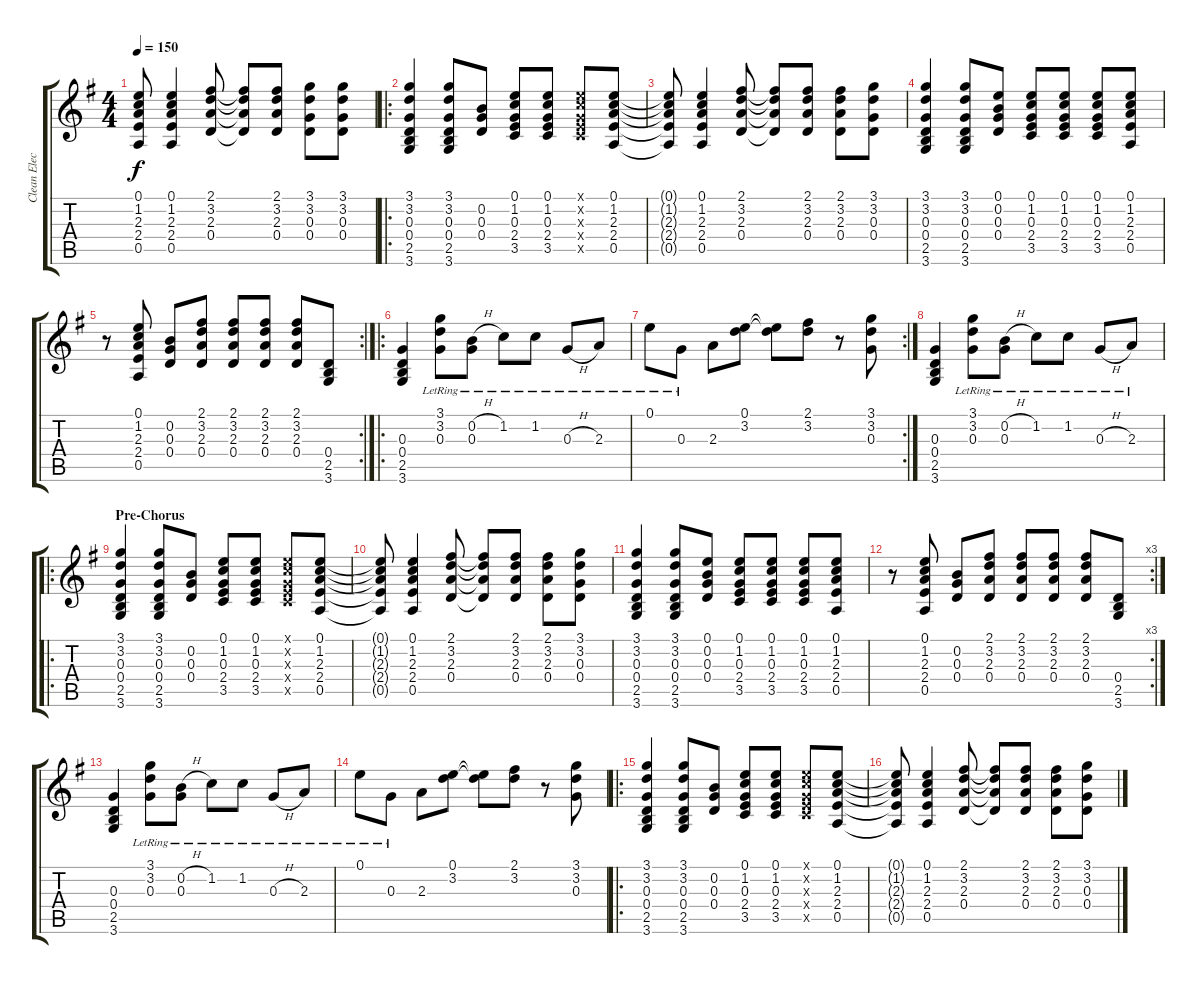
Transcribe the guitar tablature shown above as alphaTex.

\track ("Clean Electric w/ warm Tone" "Clean Elec") {instrument electricguitarjazz}
\staff {score tabs}
\tuning (E4 B3 G3 D3 A2 E2) {hide}
\ts (4 4)
\tempo 150
\clef g2
\ks g
(0.1{t} 1.2{t} 2.3{t} 2.4{t} 0.5{t}).8{dy f} (0.1 1.2 2.3 2.4 0.5).4 (2.1 3.2 2.3 0.4).8 (2.1{t} 3.2{t} 2.3{t} 0.4{t}).8 (2.1 3.2 2.3 0.4).8 (3.1 3.2 0.3 0.4).8 (3.1 3.2 0.3 0.4).8 |
\ro
(3.1 3.2 0.3 0.4 2.5 3.6).4 (3.1 3.2 0.3 0.4 2.5 3.6).8 (0.2 0.3 0.4).8 (0.1 1.2 0.3 2.4 3.5).8 (0.1 1.2 0.3 2.4 3.5).8 (0.1{x} 1.2{x} 0.3{x} 2.4{x} 3.5{x}).8 (0.1 1.2 2.3 2.4 0.5).8 |
(0.1{t} 1.2{t} 2.3{t} 2.4{t} 0.5{t}).8 (0.1 1.2 2.3 2.4 0.5).4 (2.1 3.2 2.3 0.4).8 (2.1{t} 3.2{t} 2.3{t} 0.4{t}).8 (2.1 3.2 2.3 0.4).8 (2.1 3.2 2.3 0.4).8 (3.1 3.2 0.3 0.4).8 |
(3.1 3.2 0.3 0.4 2.5 3.6).4 (3.1 3.2 0.3 0.4 2.5 3.6).8 (0.1 0.2 0.3 0.4).8 (0.1 1.2 0.3 2.4 3.5).8 (0.1 1.2 0.3 2.4 3.5).8 (0.1 1.2 0.3 2.4 3.5).8 (0.1 1.2 2.3 2.4 0.5).8 |
\rc 2
r.8 (0.1 1.2 2.3 2.4 0.5).8 (0.2 0.3 0.4).8 (2.1 3.2 2.3 0.4).8 (2.1 3.2 2.3 0.4).8 (2.1 3.2 2.3 0.4).8 (2.1 3.2 2.3 0.4).8 (0.4 2.5 3.6).8 |
\ro
(0.3 0.4 2.5 3.6).4 (3.1{lr} 3.2{lr} 0.3{lr}).8 (0.2{h lr} 0.3{lr}).8 1.2{lr}.8 1.2{lr}.8 0.3{h lr}.8 2.3{lr}.8 |
\rc 2
0.1{lr}.8 0.3{lr}.8 2.3.8 (0.1 3.2).8 (0.1{t} 3.2{t}).8 (2.1 3.2).8 r.8 (3.1 3.2 0.3).8 |
(0.3 0.4 2.5 3.6).4 (3.1{lr} 3.2{lr} 0.3{lr}).8 (0.2{h lr} 0.3{lr}).8 1.2{lr}.8 1.2{lr}.8 0.3{h lr}.8 2.3{lr}.8 |
\ro
\section ("" "Pre-Chorus")
(3.1 3.2 0.3 0.4 2.5 3.6).4 (3.1 3.2 0.3 0.4 2.5 3.6).8 (0.2 0.3 0.4).8 (0.1 1.2 0.3 2.4 3.5).8 (0.1 1.2 0.3 2.4 3.5).8 (0.1{x} 1.2{x} 0.3{x} 2.4{x} 3.5{x}).8 (0.1 1.2 2.3 2.4 0.5).8 |
(0.1{t} 1.2{t} 2.3{t} 2.4{t} 0.5{t}).8 (0.1 1.2 2.3 2.4 0.5).4 (2.1 3.2 2.3 0.4).8 (2.1{t} 3.2{t} 2.3{t} 0.4{t}).8 (2.1 3.2 2.3 0.4).8 (2.1 3.2 2.3 0.4).8 (3.1 3.2 0.3 0.4).8 |
(3.1 3.2 0.3 0.4 2.5 3.6).4 (3.1 3.2 0.3 0.4 2.5 3.6).8 (0.1 0.2 0.3 0.4).8 (0.1 1.2 0.3 2.4 3.5).8 (0.1 1.2 0.3 2.4 3.5).8 (0.1 1.2 0.3 2.4 3.5).8 (0.1 1.2 2.3 2.4 0.5).8 |
\rc 3
r.8 (0.1 1.2 2.3 2.4 0.5).8 (0.2 0.3 0.4).8 (2.1 3.2 2.3 0.4).8 (2.1 3.2 2.3 0.4).8 (2.1 3.2 2.3 0.4).8 (2.1 3.2 2.3 0.4).8 (0.4 2.5 3.6).8 |
(0.3 0.4 2.5 3.6).4 (3.1{lr} 3.2{lr} 0.3{lr}).8 (0.2{h lr} 0.3{lr}).8 1.2{lr}.8 1.2{lr}.8 0.3{h lr}.8 2.3{lr}.8 |
0.1{lr}.8 0.3{lr}.8 2.3.8 (0.1 3.2).8 (0.1{t} 3.2{t}).8 (2.1 3.2).8 r.8 (3.1 3.2 0.3).8 |
\ro
(3.1 3.2 0.3 0.4 2.5 3.6).4 (3.1 3.2 0.3 0.4 2.5 3.6).8 (0.2 0.3 0.4).8 (0.1 1.2 0.3 2.4 3.5).8 (0.1 1.2 0.3 2.4 3.5).8 (0.1{x} 1.2{x} 0.3{x} 2.4{x} 3.5{x}).8 (0.1 1.2 2.3 2.4 0.5).8 |
(0.1{t} 1.2{t} 2.3{t} 2.4{t} 0.5{t}).8 (0.1 1.2 2.3 2.4 0.5).4 (2.1 3.2 2.3 0.4).8 (2.1{t} 3.2{t} 2.3{t} 0.4{t}).8 (2.1 3.2 2.3 0.4).8 (2.1 3.2 2.3 0.4).8 (3.1 3.2 0.3 0.4).8
